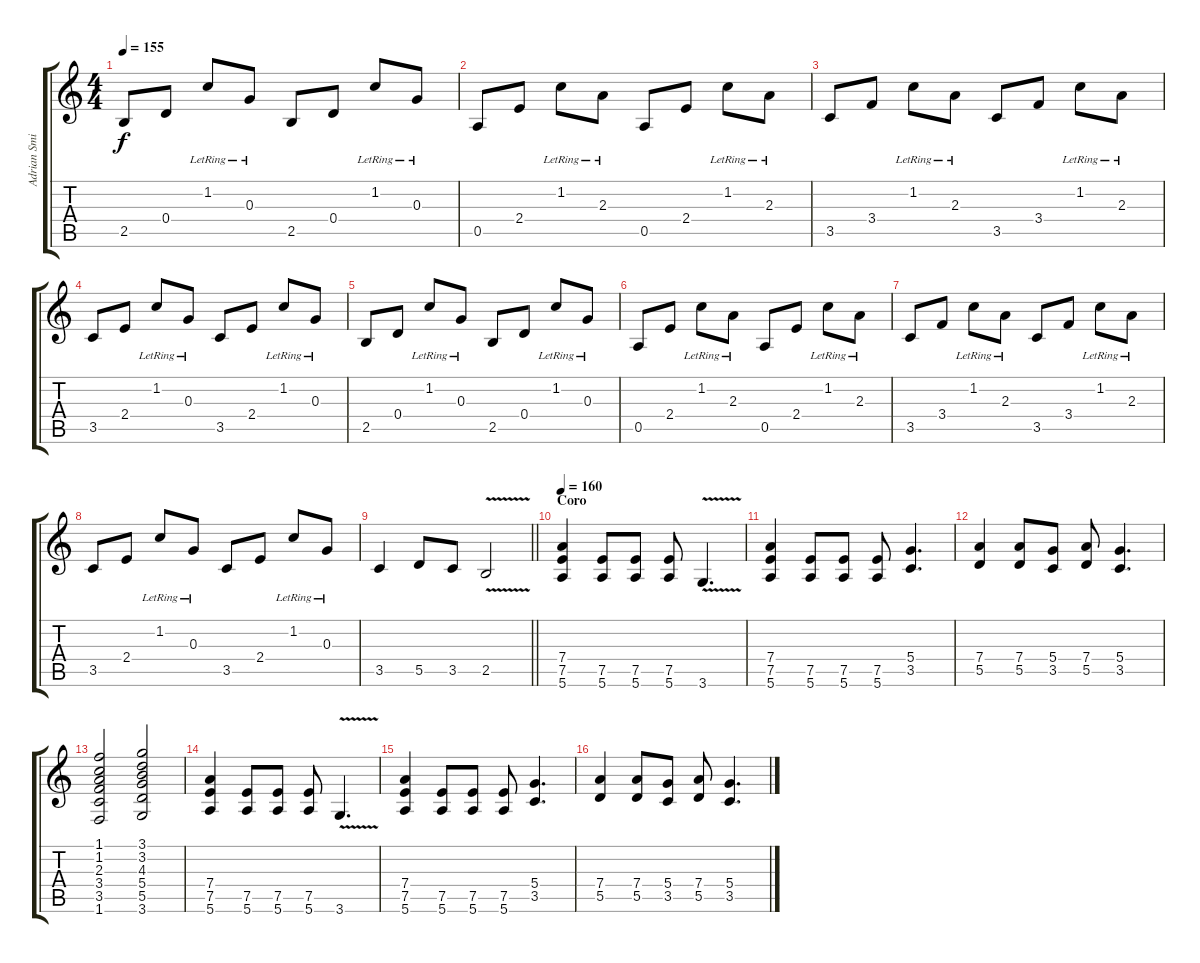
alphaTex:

\track ("Adrian Smith" "Adrian Smi") {instrument distortionguitar}
\staff {score tabs}
\tuning (E4 B3 G3 D3 A2 E2) {hide}
\ts (4 4)
\tempo 155
\clef g2
\ks c
2.5.8{dy f} 0.4.8 1.2{lr}.8 0.3{lr}.8 2.5.8 0.4.8 1.2{lr}.8 0.3{lr}.8 |
0.5.8 2.4.8 1.2{lr}.8 2.3{lr}.8 0.5.8 2.4.8 1.2{lr}.8 2.3{lr}.8 |
3.5.8 3.4.8 1.2{lr}.8 2.3{lr}.8 3.5.8 3.4.8 1.2{lr}.8 2.3{lr}.8 |
3.5.8 2.4.8 1.2{lr}.8 0.3{lr}.8 3.5.8 2.4.8 1.2{lr}.8 0.3{lr}.8 |
2.5.8 0.4.8 1.2{lr}.8 0.3{lr}.8 2.5.8 0.4.8 1.2{lr}.8 0.3{lr}.8 |
0.5.8 2.4.8 1.2{lr}.8 2.3{lr}.8 0.5.8 2.4.8 1.2{lr}.8 2.3{lr}.8 |
3.5.8 3.4.8 1.2{lr}.8 2.3{lr}.8 3.5.8 3.4.8 1.2{lr}.8 2.3{lr}.8 |
3.5.8 2.4.8 1.2{lr}.8 0.3{lr}.8 3.5.8 2.4.8 1.2{lr}.8 0.3{lr}.8 |
\barLineRight lightlight
3.5.4{instrument distortionguitar} 5.5.8 3.5.8 2.5{v}.2 |
\section ("" "Coro")
\tempo 160
(7.4 7.5 5.6).4 (7.5 5.6).8 (7.5 5.6).8 (7.5 5.6).8 3.6{v}.4{d} |
(7.4 7.5 5.6).4 (7.5 5.6).8 (7.5 5.6).8 (7.5 5.6).8 (5.4 3.5).4{d} |
(7.4 5.5).4 (7.4 5.5).8 (5.4 3.5).8 (7.4 5.5).8 (5.4 3.5).4{d} |
(1.1 1.2 2.3 3.4 3.5 1.6).2 (3.1 3.2 4.3 5.4 5.5 3.6).2 |
(7.4 7.5 5.6).4 (7.5 5.6).8 (7.5 5.6).8 (7.5 5.6).8 3.6{v}.4{d} |
(7.4 7.5 5.6).4 (7.5 5.6).8 (7.5 5.6).8 (7.5 5.6).8 (5.4 3.5).4{d} |
(7.4 5.5).4 (7.4 5.5).8 (5.4 3.5).8 (7.4 5.5).8 (5.4 3.5).4{d}
